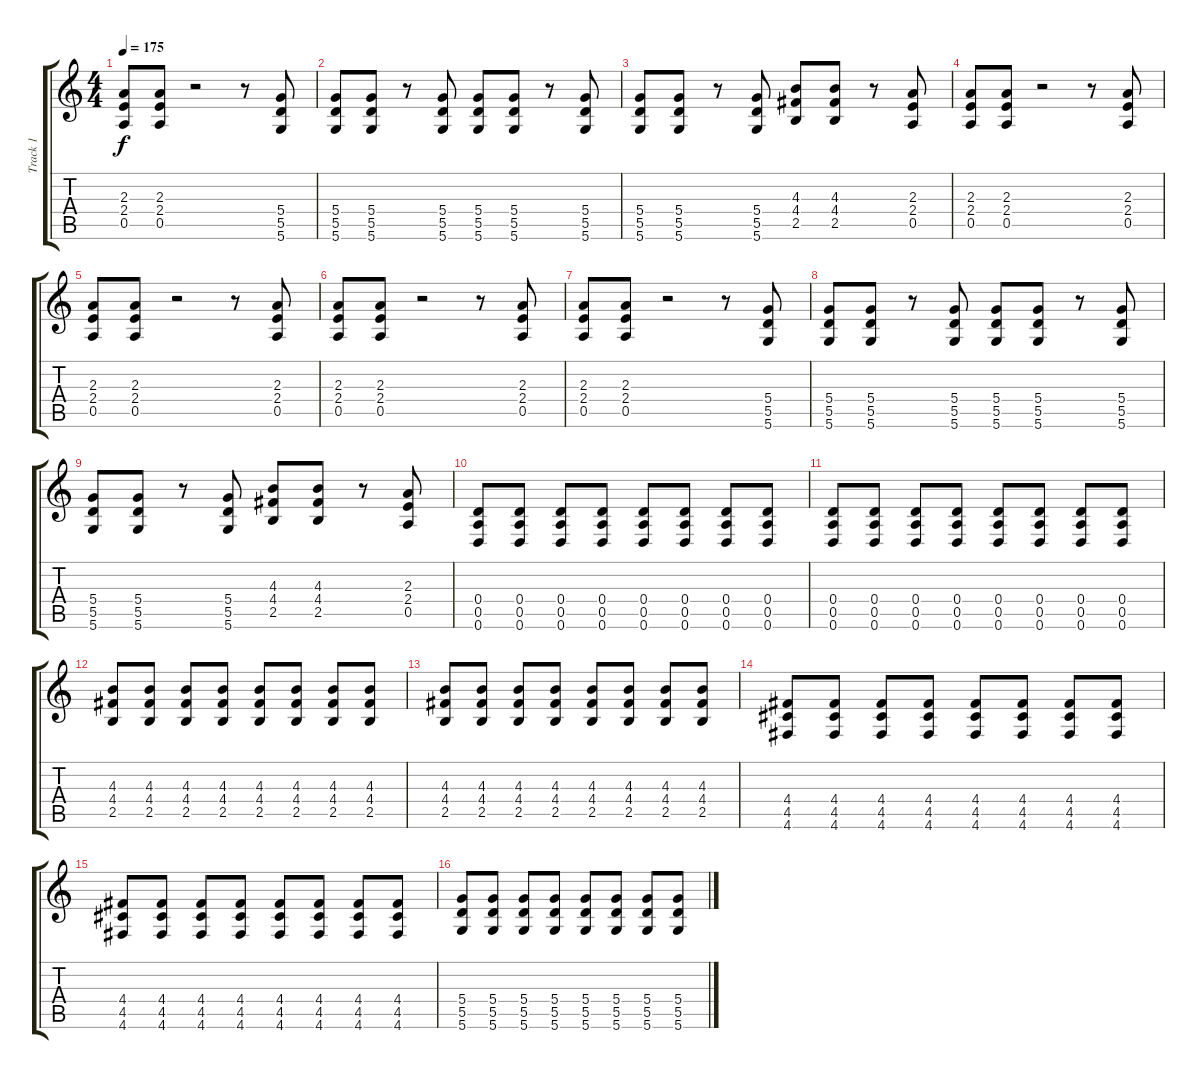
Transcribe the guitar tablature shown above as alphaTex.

\track ("Track 1" "Track 1") {instrument distortionguitar}
\staff {score tabs}
\tuning (E4 B3 G3 D3 A2 D2) {hide}
\ts (4 4)
\tempo 175
\clef g2
\ks c
(2.3 2.4 0.5).8{dy f} (2.3 2.4 0.5).8 r.2 r.8 (5.4 5.5 5.6).8 |
(5.4 5.5 5.6).8 (5.4 5.5 5.6).8 r.8 (5.4 5.5 5.6).8 (5.4 5.5 5.6).8 (5.4 5.5 5.6).8 r.8 (5.4 5.5 5.6).8 |
(5.4 5.5 5.6).8 (5.4 5.5 5.6).8 r.8 (5.4 5.5 5.6).8 (4.3 4.4 2.5).8 (4.3 4.4 2.5).8 r.8 (2.3 2.4 0.5).8 |
(2.3 2.4 0.5).8 (2.3 2.4 0.5).8 r.2 r.8 (2.3 2.4 0.5).8 |
(2.3 2.4 0.5).8 (2.3 2.4 0.5).8 r.2 r.8 (2.3 2.4 0.5).8 |
(2.3 2.4 0.5).8 (2.3 2.4 0.5).8 r.2 r.8 (2.3 2.4 0.5).8 |
(2.3 2.4 0.5).8 (2.3 2.4 0.5).8 r.2 r.8 (5.4 5.5 5.6).8 |
(5.4 5.5 5.6).8 (5.4 5.5 5.6).8 r.8 (5.4 5.5 5.6).8 (5.4 5.5 5.6).8 (5.4 5.5 5.6).8 r.8 (5.4 5.5 5.6).8 |
(5.4 5.5 5.6).8 (5.4 5.5 5.6).8 r.8 (5.4 5.5 5.6).8 (4.3 4.4 2.5).8 (4.3 4.4 2.5).8 r.8 (2.3 2.4 0.5).8 |
(0.4 0.5 0.6).8 (0.4 0.5 0.6).8 (0.4 0.5 0.6).8 (0.4 0.5 0.6).8 (0.4 0.5 0.6).8 (0.4 0.5 0.6).8 (0.4 0.5 0.6).8 (0.4 0.5 0.6).8 |
(0.4 0.5 0.6).8 (0.4 0.5 0.6).8 (0.4 0.5 0.6).8 (0.4 0.5 0.6).8 (0.4 0.5 0.6).8 (0.4 0.5 0.6).8 (0.4 0.5 0.6).8 (0.4 0.5 0.6).8 |
(4.3 4.4 2.5).8 (4.3 4.4 2.5).8 (4.3 4.4 2.5).8 (4.3 4.4 2.5).8 (4.3 4.4 2.5).8 (4.3 4.4 2.5).8 (4.3 4.4 2.5).8 (4.3 4.4 2.5).8 |
(4.3 4.4 2.5).8 (4.3 4.4 2.5).8 (4.3 4.4 2.5).8 (4.3 4.4 2.5).8 (4.3 4.4 2.5).8 (4.3 4.4 2.5).8 (4.3 4.4 2.5).8 (4.3 4.4 2.5).8 |
(4.4 4.5 4.6).8 (4.4 4.5 4.6).8 (4.4 4.5 4.6).8 (4.4 4.5 4.6).8 (4.4 4.5 4.6).8 (4.4 4.5 4.6).8 (4.4 4.5 4.6).8 (4.4 4.5 4.6).8 |
(4.4 4.5 4.6).8 (4.4 4.5 4.6).8 (4.4 4.5 4.6).8 (4.4 4.5 4.6).8 (4.4 4.5 4.6).8 (4.4 4.5 4.6).8 (4.4 4.5 4.6).8 (4.4 4.5 4.6).8 |
(5.4 5.5 5.6).8 (5.4 5.5 5.6).8 (5.4 5.5 5.6).8 (5.4 5.5 5.6).8 (5.4 5.5 5.6).8 (5.4 5.5 5.6).8 (5.4 5.5 5.6).8 (5.4 5.5 5.6).8
